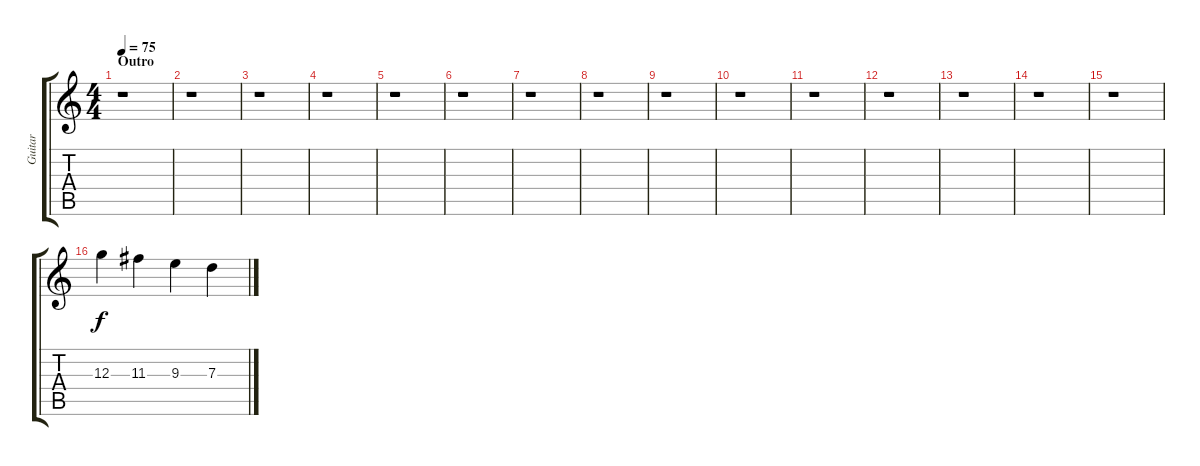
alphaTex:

\track ("Guitar" "Guitar") {instrument overdrivenguitar}
\staff {score tabs}
\tuning (E4 B3 G3 D3 A2 E2) {hide}
\ts (4 4)
\section ("" "Outro")
\tempo 75
\clef g2
\ks c
r.1{dy mp} |
r.1 |
r.1 |
r.1 |
r.1 |
r.1 |
r.1 |
r.1 |
r.1 |
r.1 |
r.1 |
r.1 |
r.1 |
r.1 |
r.1 |
12.3.4{dy f} 11.3.4 9.3.4 7.3.4
